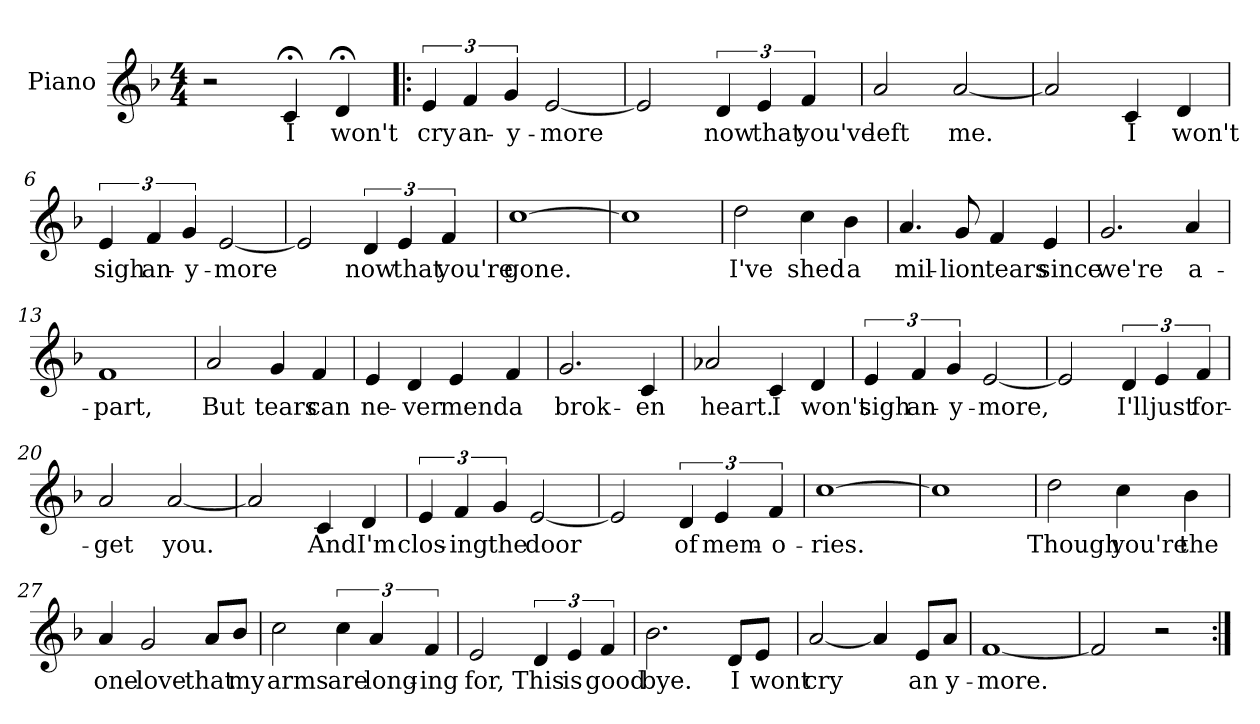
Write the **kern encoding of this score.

**kern	**text
*part1	*part1
*staff1	*staff1
*I"Piano	*
*I'Pno.	*
*clefG2	*
*k[b-]	*
*F:	*
*M4/4	*
=1	=1
2r	.
4c;</	I
4d;</	won't
=2!|:	=2!|:
6e/	cry
6f/	an-
6g/	-y-
[2e/	-more
=3	=3
2e/]	.
6d/	now
6e/	that
6f/	you've
=4	=4
2a/	left
[2a/	me.
!!LO:LB:g=z
=5	=5
2a/]	.
4c/	I
4d/	won't
=6	=6
6e/	sigh
6f/	an-
6g/	-y-
[2e/	-more
=7	=7
2e/]	.
6d/	now
6e/	that
6f/	you're
=8	=8
[1cc	gone.
!!LO:LB:g=z
=9	=9
1cc]	.
=10	=10
2dd\	I've
4cc\	shed
4b-\	a
=11	=11
4.a/	mil-
8g/	-lion
4f/	tears
4e/	since
=12	=12
2.g/	we're
4a/	a-
!!LO:LB:g=z
=13	=13
1f	-part,
=14	=14
2a/	But
4g/	tears
4f/	can
=15	=15
4e/	ne-
4d/	-ver
4e/	mend
4f/	a
=16	=16
2.g/	brok-
4c/	-en
!!LO:LB:g=z
=17	=17
2a-X/	heart.
4c/	I
4d/	won't
=18	=18
6e/	sigh
6f/	an-
6g/	-y-
[2e/	-more,
=19	=19
2e/]	.
6d/	I'll
6e/	just
6f/	for-
=20	=20
2a/	-get
[2a/	you.
!!LO:LB:g=z
=21	=21
2a/]	.
4c/	And
4d/	I'm
=22	=22
6e/	clos-
6f/	-ing
6g/	the
[2e/	door
=23	=23
2e/]	.
6d/	of
6e/	mem-
6f/	-o-
=24	=24
[1cc	-ries.
!!LO:LB:g=z
=25	=25
1cc]	.
=26	=26
2dd\	Though
4cc\	you're
4b-\	the
=27	=27
4a/	one
2g/	love
8a/L	that
8b-/J	my
=28	=28
2cc\	arms
6cc\	are
6a/	long-
6f/	-ing
!!LO:LB:g=z
=29	=29
2e/	for,
6d/	This
6e/	is
6f/	good
=30	=30
2.b-\	bye.
8d/L	I
8e/J	wont
=31	=31
[2a/	cry
4a/]	.
8e/L	an
8a/J	-y-
=32	=32
[1f	-more.
=33	=33
2f/]	.
2r	.
=:|!	=:|!
*-	*-
